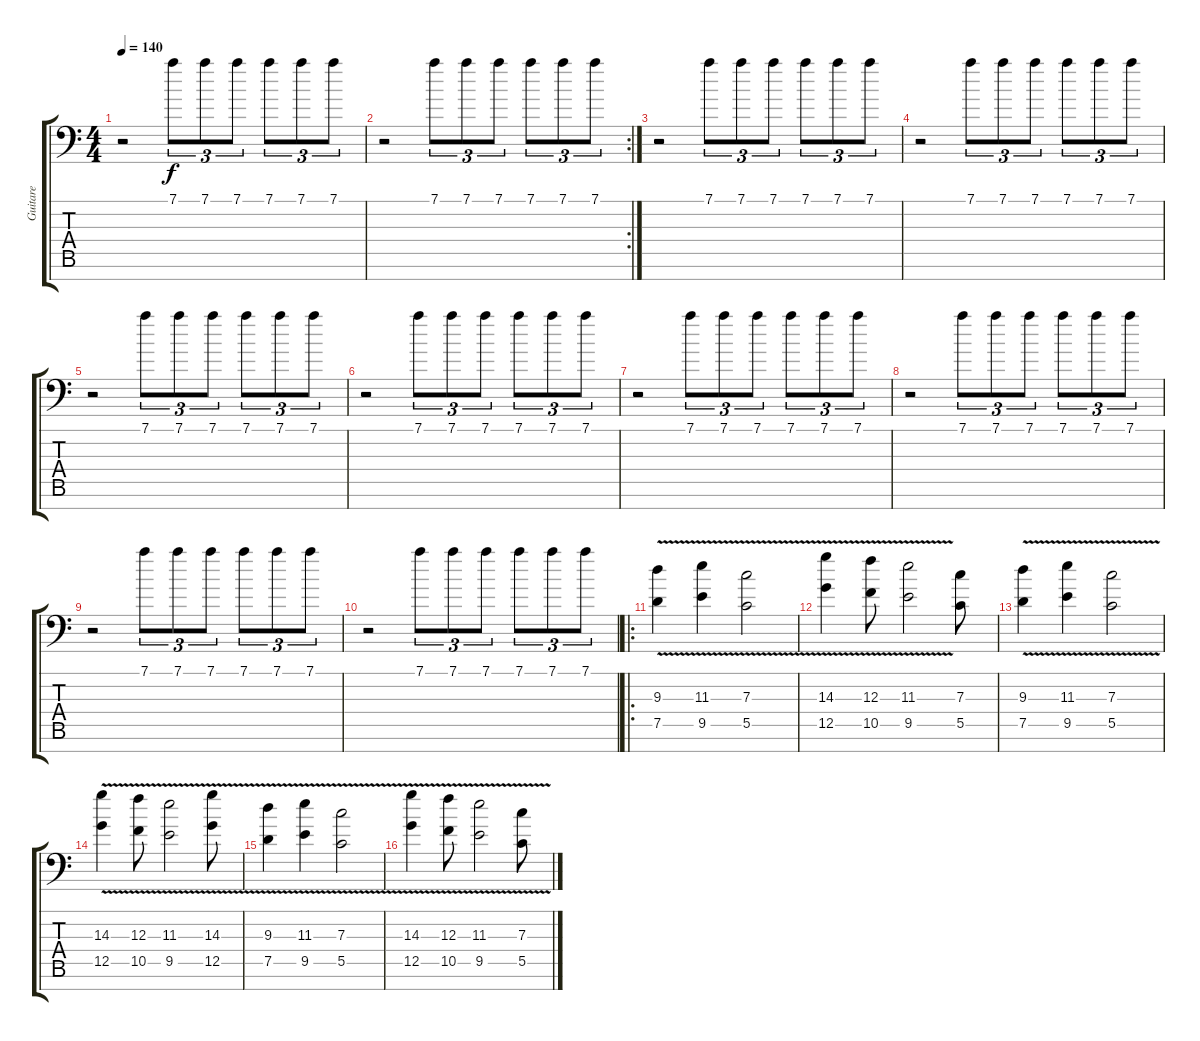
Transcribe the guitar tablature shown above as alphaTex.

\track ("Guitare" "Guitare") {instrument overdrivenguitar}
\staff {score tabs}
\tuning (D4 A3 F3 C3 G2 D2 A1) {hide}
\ts (4 4)
\tempo 140
\clef f4
\ks c
r.2{dy f} 7.1.8{tu (3 2)} 7.1.8{tu (3 2)} 7.1.8{tu (3 2)} 7.1.8{tu (3 2)} 7.1.8{tu (3 2)} 7.1.8{tu (3 2)} |
\rc 2
r.2 7.1.8{tu (3 2)} 7.1.8{tu (3 2)} 7.1.8{tu (3 2)} 7.1.8{tu (3 2)} 7.1.8{tu (3 2)} 7.1.8{tu (3 2)} |
r.2 7.1.8{tu (3 2)} 7.1.8{tu (3 2)} 7.1.8{tu (3 2)} 7.1.8{tu (3 2)} 7.1.8{tu (3 2)} 7.1.8{tu (3 2)} |
r.2 7.1.8{tu (3 2)} 7.1.8{tu (3 2)} 7.1.8{tu (3 2)} 7.1.8{tu (3 2)} 7.1.8{tu (3 2)} 7.1.8{tu (3 2)} |
r.2 7.1.8{tu (3 2)} 7.1.8{tu (3 2)} 7.1.8{tu (3 2)} 7.1.8{tu (3 2)} 7.1.8{tu (3 2)} 7.1.8{tu (3 2)} |
r.2 7.1.8{tu (3 2)} 7.1.8{tu (3 2)} 7.1.8{tu (3 2)} 7.1.8{tu (3 2)} 7.1.8{tu (3 2)} 7.1.8{tu (3 2)} |
r.2 7.1.8{tu (3 2)} 7.1.8{tu (3 2)} 7.1.8{tu (3 2)} 7.1.8{tu (3 2)} 7.1.8{tu (3 2)} 7.1.8{tu (3 2)} |
r.2 7.1.8{tu (3 2)} 7.1.8{tu (3 2)} 7.1.8{tu (3 2)} 7.1.8{tu (3 2)} 7.1.8{tu (3 2)} 7.1.8{tu (3 2)} |
r.2 7.1.8{tu (3 2)} 7.1.8{tu (3 2)} 7.1.8{tu (3 2)} 7.1.8{tu (3 2)} 7.1.8{tu (3 2)} 7.1.8{tu (3 2)} |
r.2 7.1.8{tu (3 2)} 7.1.8{tu (3 2)} 7.1.8{tu (3 2)} 7.1.8{tu (3 2)} 7.1.8{tu (3 2)} 7.1.8{tu (3 2)} |
\ro
(9.3{v} 7.5{v}).4 (11.3{v} 9.5{v}).4 (7.3{v} 5.5{v}).2 |
(14.3{v} 12.5{v}).4 (12.3{v} 10.5{v}).8 (11.3{v} 9.5{v}).2 (7.3 5.5).8 |
(9.3{v} 7.5{v}).4 (11.3{v} 9.5{v}).4 (7.3{v} 5.5{v}).2 |
(14.3{v} 12.5{v}).4 (12.3{v} 10.5{v}).8 (11.3{v} 9.5{v}).2 (14.3{v} 12.5{v}).8 |
(9.3{v} 7.5{v}).4 (11.3{v} 9.5{v}).4 (7.3{v} 5.5{v}).2 |
(14.3{v} 12.5{v}).4 (12.3{v} 10.5{v}).8 (11.3{v} 9.5{v}).2 (7.3{v} 5.5{v}).8
